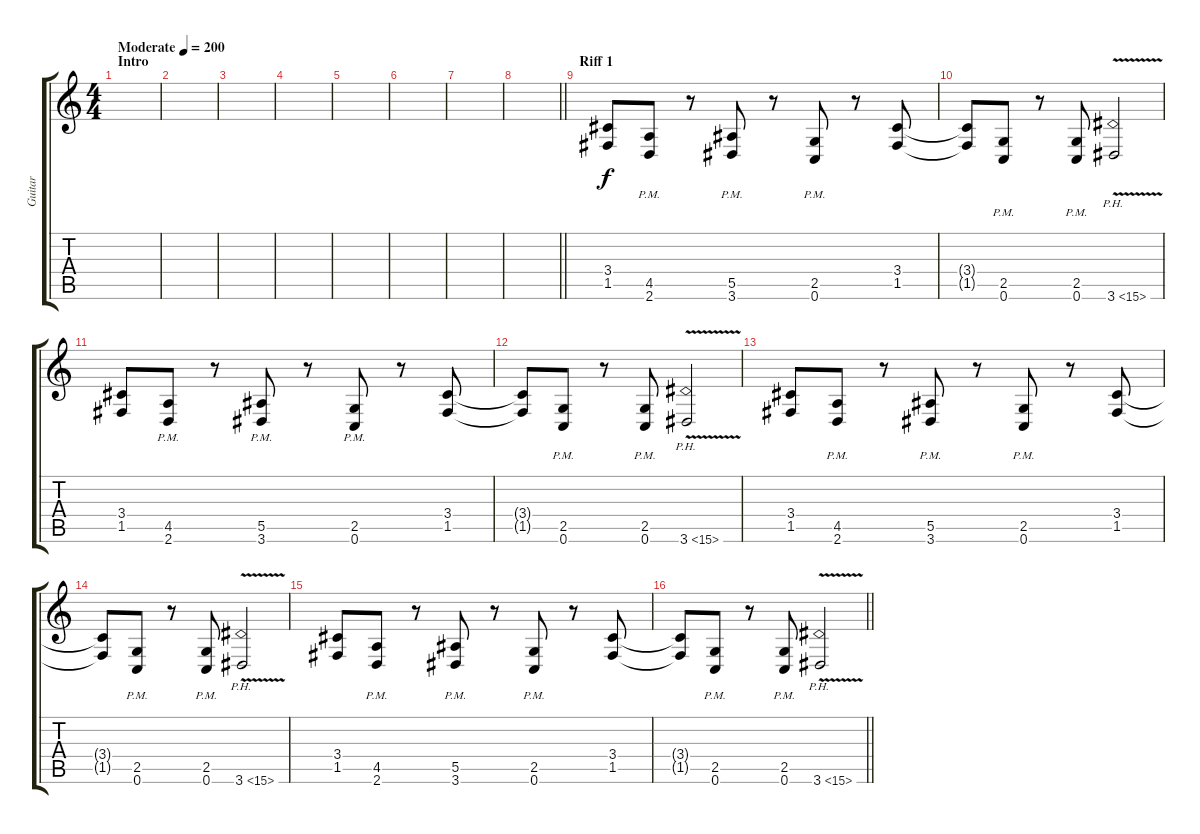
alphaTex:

\track ("Guitar" "Guitar") {instrument distortionguitar}
\staff {score tabs}
\tuning (C4 G3 Eb3 Bb2 F2 C2) {hide}
\ts (4 4)
\section ("" "Intro")
\tempo (200 "Moderate")
\clef g2
\ks c
|
|
|
|
|
|
|
\barLineRight lightlight
|
\section ("" "Riff 1")
(3.4 1.5).8 (4.5{pm} 2.6{pm}).8 r.8 (5.5{pm} 3.6{pm}).8 r.8 (2.5{pm} 0.6{pm}).8 r.8 (3.4 1.5).8 |
(3.4{t} 1.5{t}).8 (2.5{pm} 0.6{pm}).8 r.8 (2.5{pm} 0.6{pm}).8 3.6{ph 12 v}.2 |
(3.4 1.5).8 (4.5{pm} 2.6{pm}).8 r.8 (5.5{pm} 3.6{pm}).8 r.8 (2.5{pm} 0.6{pm}).8 r.8 (3.4 1.5).8 |
(3.4{t} 1.5{t}).8 (2.5{pm} 0.6{pm}).8 r.8 (2.5{pm} 0.6{pm}).8 3.6{ph 12 v}.2 |
(3.4 1.5).8 (4.5{pm} 2.6{pm}).8 r.8 (5.5{pm} 3.6{pm}).8 r.8 (2.5{pm} 0.6{pm}).8 r.8 (3.4 1.5).8 |
(3.4{t} 1.5{t}).8 (2.5{pm} 0.6{pm}).8 r.8 (2.5{pm} 0.6{pm}).8 3.6{ph 12 v}.2 |
(3.4 1.5).8 (4.5{pm} 2.6{pm}).8 r.8 (5.5{pm} 3.6{pm}).8 r.8 (2.5{pm} 0.6{pm}).8 r.8 (3.4 1.5).8 |
\barLineRight lightlight
(3.4{t} 1.5{t}).8 (2.5{pm} 0.6{pm}).8 r.8 (2.5{pm} 0.6{pm}).8 3.6{ph 12 v}.2
